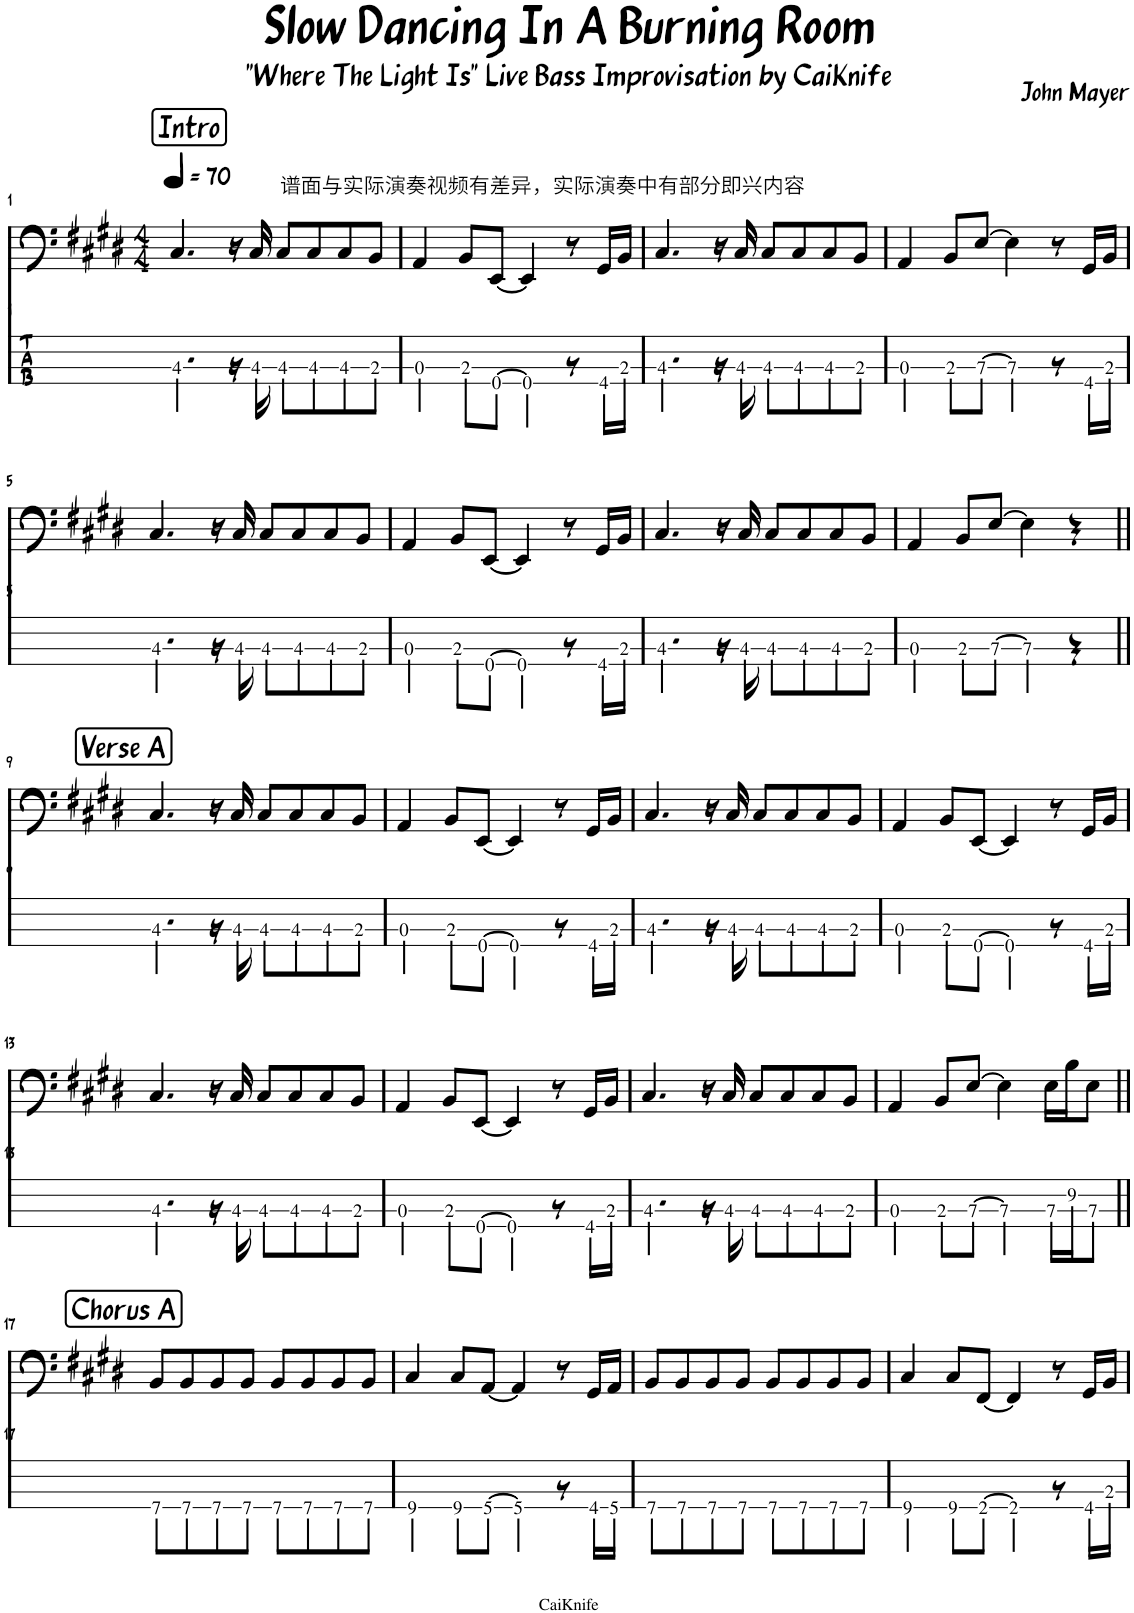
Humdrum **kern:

**kern	**kern
*part1	*part1
*staff2	*staff1
*I"电贝斯	*
*stria4	*
*	*clefF4
*Trd7c12	*Trd7c12
*k[f#c#g#d#]	*k[f#c#g#d#]
*M4/4	*M4/4
*MM70	*MM70
!!LO:REH:place=s1:a:B:cj:fs=14:t=Intro
=1	=1
!	!LO:TX:a:t=谱面与实际演奏视频有差异，实际演奏中有部分即兴内容
4.C#\	4.C#/
16r	16r
16C#\	16C#/
8C#\L	8C#/L
8C#\	8C#/
8C#\	8C#/
8BB\J	8BB/J
=2	=2
4AA\	4AA/
8BB\L	8BB/L
[8EE\J	[8EE/J
4EE\]	4EE/]
8r	8r
16GG#\LL	16GG#/LL
16BB\JJ	16BB/JJ
=3	=3
4.C#\	4.C#/
16r	16r
16C#\	16C#/
8C#\L	8C#/L
8C#\	8C#/
8C#\	8C#/
8BB\J	8BB/J
=4	=4
4AA\	4AA/
8BB\L	8BB/L
[8E\J	[8E/J
4E\]	4E\]
8r	8r
16GG#\LL	16GG#/LL
16BB\JJ	16BB/JJ
!!LO:LB:g=z
=5	=5
4.C#\	4.C#/
16r	16r
16C#\	16C#/
8C#\L	8C#/L
8C#\	8C#/
8C#\	8C#/
8BB\J	8BB/J
=6	=6
4AA\	4AA/
8BB\L	8BB/L
[8EE\J	[8EE/J
4EE\]	4EE/]
8r	8r
16GG#\LL	16GG#/LL
16BB\JJ	16BB/JJ
=7	=7
4.C#\	4.C#/
16r	16r
16C#\	16C#/
8C#\L	8C#/L
8C#\	8C#/
8C#\	8C#/
8BB\J	8BB/J
=8	=8
4AA\	4AA/
8BB\L	8BB/L
[8E\J	[8E/J
4E\]	4E\]
4r	4r
!!LO:LB:g=z
!!LO:REH:place=s1:a:B:cj:fs=14:t=Verse A
=9||	=9||
4.C#\	4.C#/
16r	16r
16C#\	16C#/
8C#\L	8C#/L
8C#\	8C#/
8C#\	8C#/
8BB\J	8BB/J
=10	=10
4AA\	4AA/
8BB\L	8BB/L
[8EE\J	[8EE/J
4EE\]	4EE/]
8r	8r
16GG#\LL	16GG#/LL
16BB\JJ	16BB/JJ
=11	=11
4.C#\	4.C#/
16r	16r
16C#\	16C#/
8C#\L	8C#/L
8C#\	8C#/
8C#\	8C#/
8BB\J	8BB/J
=12	=12
4AA\	4AA/
8BB\L	8BB/L
[8EE\J	[8EE/J
4EE\]	4EE/]
8r	8r
16GG#\LL	16GG#/LL
16BB\JJ	16BB/JJ
!!LO:LB:g=z
=13	=13
4.C#\	4.C#/
16r	16r
16C#\	16C#/
8C#\L	8C#/L
8C#\	8C#/
8C#\	8C#/
8BB\J	8BB/J
=14	=14
4AA\	4AA/
8BB\L	8BB/L
[8EE\J	[8EE/J
4EE\]	4EE/]
8r	8r
16GG#\LL	16GG#/LL
16BB\JJ	16BB/JJ
=15	=15
4.C#\	4.C#/
16r	16r
16C#\	16C#/
8C#\L	8C#/L
8C#\	8C#/
8C#\	8C#/
8BB\J	8BB/J
=16	=16
4AA\	4AA/
8BB\L	8BB/L
[8E\J	[8E/J
4E\]	4E\]
16E\LL	16E\LL
16B\J	16B\J
8E\J	8E\J
!!LO:LB:g=z
!!LO:REH:place=s1:a:B:cj:fs=14:t=Chorus A
=17||	=17||
8BB\L	8BB/L
8BB\	8BB/
8BB\	8BB/
8BB\J	8BB/J
8BB\L	8BB/L
8BB\	8BB/
8BB\	8BB/
8BB\J	8BB/J
=18	=18
4C#\	4C#/
8C#\L	8C#/L
[8AA\J	[8AA/J
4AA\]	4AA/]
8r	8r
16GG#\LL	16GG#/LL
16AA\JJ	16AA/JJ
=19	=19
8BB\L	8BB/L
8BB\	8BB/
8BB\	8BB/
8BB\J	8BB/J
8BB\L	8BB/L
8BB\	8BB/
8BB\	8BB/
8BB\J	8BB/J
=20	=20
4C#\	4C#/
8C#\L	8C#/L
[8FF#\J	[8FF#/J
4FF#\]	4FF#/]
8r	8r
16GG#\LL	16GG#/LL
16BB\JJ	16BB/JJ
=	=
*-	*-
